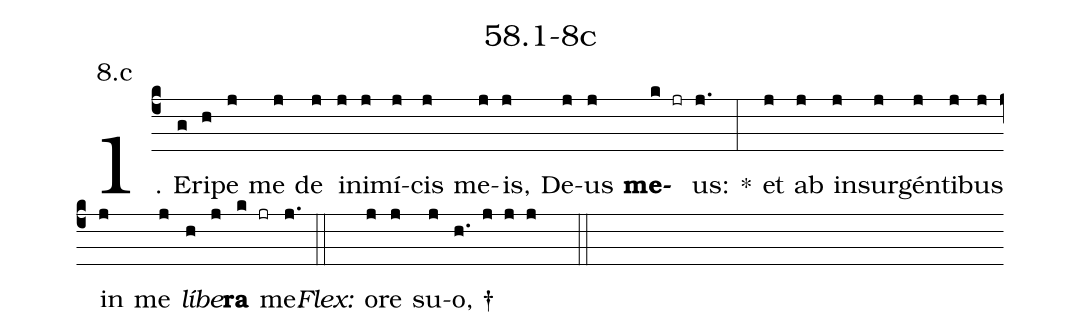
name: 58.1-8c;
annotation: 8.c;
%%
(c4)1. E(g)ri(h)pe(j) me(j) de(j) in(j)i(j)mí(j)cis(j) me(j)is,(j) De(j)us(j) <b>me</b>(k jr)us:(j.) *(:) et(j) ab(j) in(j)sur(j)gén(j)ti(j)bus(j) in(j) me(j) <i>lí</i>(h)<i>be</i>(j)<b>ra</b>(k jr) me.(j.) (::)
<i>Flex:</i>()  o(j)re(j) su(j)o, †(h. j j j  ::)
